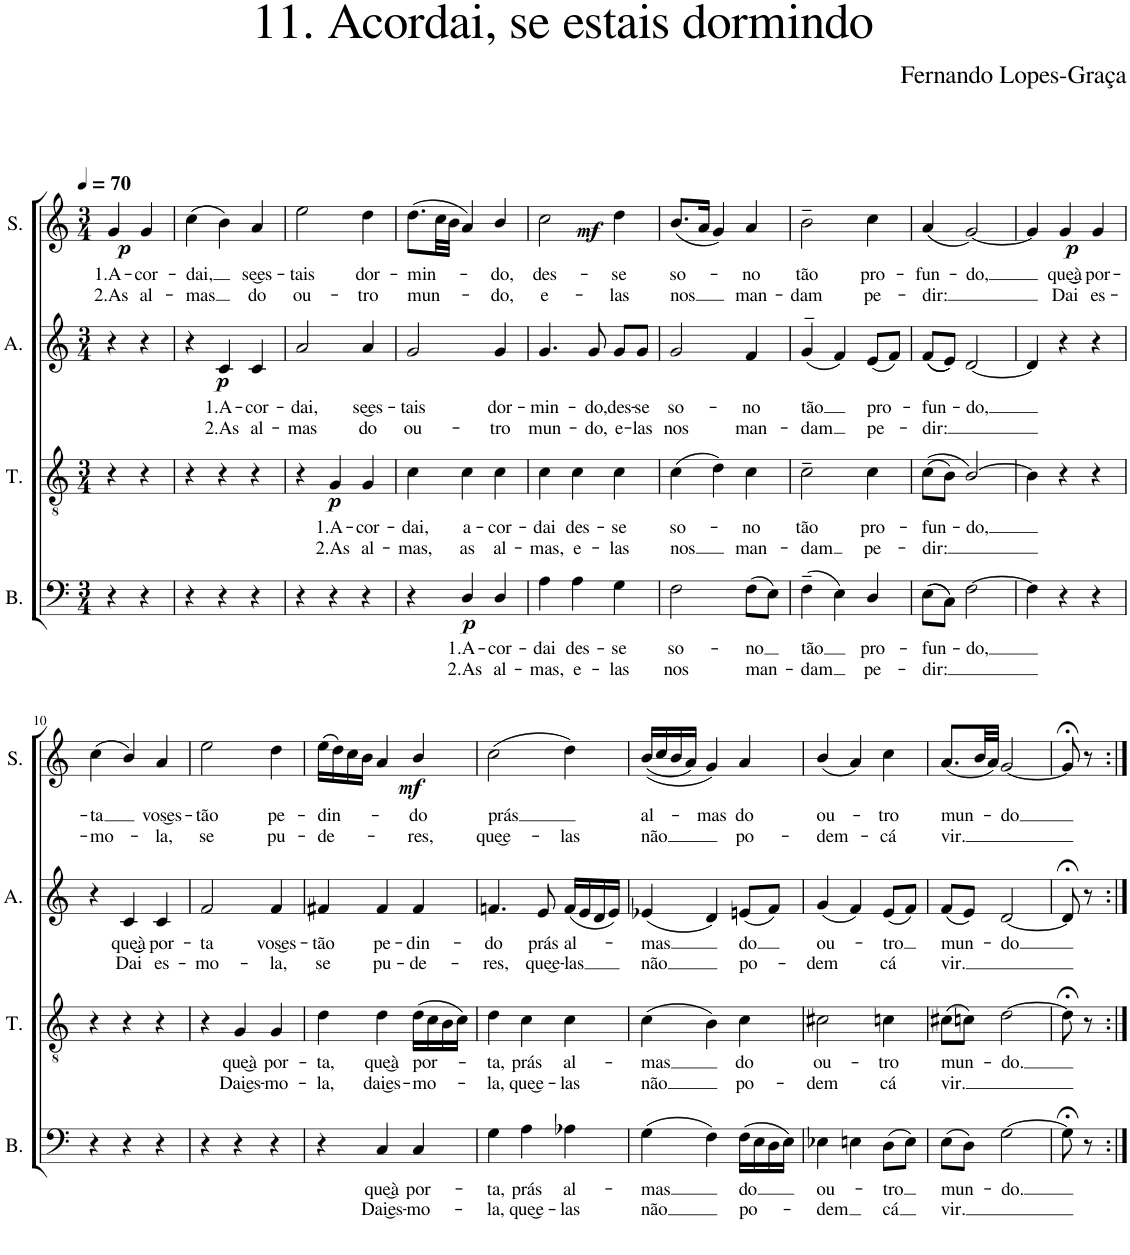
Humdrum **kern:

**kern	**text	**text	**dynam	**kern	**text	**text	**dynam	**kern	**text	**text	**dynam	**kern	**text	**text	**dynam
*part4	*part4	*part4	*part4	*part3	*part3	*part3	*part3	*part2	*part2	*part2	*part2	*part1	*part1	*part1	*part1
*staff4	*staff4	*staff4	*staff4	*staff3	*staff3	*staff3	*staff3	*staff2	*staff2	*staff2	*staff2	*staff1	*staff1	*staff1	*staff1
*I"B.	*	*	*	*I"T.	*	*	*	*I"A.	*	*	*	*I"S.	*	*	*
*I'B.	*	*	*	*I'T.	*	*	*	*I'A.	*	*	*	*I'S.	*	*	*
*clefF4	*	*	*	*clefGv2	*	*	*	*clefG2	*	*	*	*clefG2	*	*	*
*k[]	*	*	*	*k[]	*	*	*	*k[]	*	*	*	*k[]	*	*	*
*M3/4	*	*	*	*M3/4	*	*	*	*M3/4	*	*	*	*M3/4	*	*	*
*MM70	*	*	*	*MM70	*	*	*	*MM70	*	*	*	*MM70	*	*	*
=1	=1	=1	=1	=1	=1	=1	=1	=1	=1	=1	=1	=1	=1	=1	=1
!	!	!	!	!	!	!	!	!	!	!	!	!	!LO:LY:b	!LO:LY:b	!LO:DY:b
4r	.	.	.	4r	.	.	.	4r	.	.	.	4g/	1.A-	2.As	p
!	!	!	!	!	!	!	!	!	!	!	!	!	!LO:LY:b	!LO:LY:b	!
4r	.	.	.	4r	.	.	.	4r	.	.	.	4g/	-cor-	al-	.
=2	=2	=2	=2	=2	=2	=2	=2	=2	=2	=2	=2	=2	=2	=2	=2
!	!	!	!	!	!	!	!	!	!	!	!	!	!LO:LY:b	!LO:LY:b	!
4r	.	.	.	4r	.	.	.	4r	.	.	.	(4cc\	-dai,	-mas	.
!	!	!	!	!	!	!	!	!	!LO:LY:b	!LO:LY:b	!LO:DY:b	!	!	!	!
4r	.	.	.	4r	.	.	.	4c/	1.A-	2.As	p	4b\)	.	.	.
!	!	!	!	!	!	!	!	!	!LO:LY:b	!LO:LY:b	!	!	!LO:LY:b	!LO:LY:b	!
4r	.	.	.	4r	.	.	.	4c/	-cor-	al-	.	4a/	se͜es-	do	.
=3	=3	=3	=3	=3	=3	=3	=3	=3	=3	=3	=3	=3	=3	=3	=3
!	!	!	!	!	!	!	!	!	!LO:LY:b	!LO:LY:b	!	!	!LO:LY:b	!LO:LY:b	!
4r	.	.	.	4r	.	.	.	2a/	-dai,	-mas	.	2ee\	-tais	ou-	.
!	!	!	!	!	!LO:LY:b	!LO:LY:b	!LO:DY:b	!	!	!	!	!	!	!	!
4r	.	.	.	4G/	1.A-	2.As	p	.	.	.	.	.	.	.	.
!	!	!	!	!	!LO:LY:b	!LO:LY:b	!	!	!LO:LY:b	!LO:LY:b	!	!	!LO:LY:b	!LO:LY:b	!
4r	.	.	.	4G/	-cor-	al-	.	4a/	se͜es-	do	.	4dd\	dor-	-tro	.
=4	=4	=4	=4	=4	=4	=4	=4	=4	=4	=4	=4	=4	=4	=4	=4
!	!	!	!	!	!LO:LY:b	!LO:LY:b	!	!	!LO:LY:b	!LO:LY:b	!	!	!LO:LY:b	!LO:LY:b	!
4r	.	.	.	4c\	-dai,	-mas,	.	2g/	-tais	ou-	.	(8.dd\L	-min-	mun-	.
.	.	.	.	.	.	.	.	.	.	.	.	32cc\LL	.	.	.
.	.	.	.	.	.	.	.	.	.	.	.	32b\JJJ	.	.	.
!	!LO:LY:b	!LO:LY:b	!LO:DY:b	!	!LO:LY:b	!LO:LY:b	!	!	!	!	!	!	!	!	!
4D/	1.A-	2.As	p	4c\	a-	as	.	.	.	.	.	4a/)	.	.	.
!	!LO:LY:b	!LO:LY:b	!	!	!LO:LY:b	!LO:LY:b	!	!	!LO:LY:b	!LO:LY:b	!	!	!LO:LY:b	!LO:LY:b	!
4D/	-cor-	al-	.	4c\	-cor-	al-	.	4g/	dor-	-tro	.	4b/	-do,	-do,	.
=5	=5	=5	=5	=5	=5	=5	=5	=5	=5	=5	=5	=5	=5	=5	=5
!	!LO:LY:b	!LO:LY:b	!	!	!LO:LY:b	!LO:LY:b	!	!	!LO:LY:b	!LO:LY:b	!	!	!LO:LY:b	!LO:LY:b	!
4A\	-dai	-mas,	.	4c\	-dai	-mas,	.	4.g/	-min-	mun-	.	2cc\	des-	e-	.
!	!LO:LY:b	!LO:LY:b	!	!	!LO:LY:b	!LO:LY:b	!	!	!	!	!	!	!	!	!
4A\	des-	e-	.	4c\	des-	e-	.	.	.	.	.	.	.	.	.
!	!	!	!	!	!	!	!	!	!LO:LY:b	!LO:LY:b	!	!	!	!	!
.	.	.	.	.	.	.	.	8g/	-do,	-do,	.	.	.	.	.
!	!LO:LY:b	!LO:LY:b	!	!	!LO:LY:b	!LO:LY:b	!	!	!LO:LY:b	!LO:LY:b	!	!	!LO:LY:b	!LO:LY:b	!LO:DY:b
4G\	-se	-las	.	4c\	-se	-las	.	8g/L	des-	e-	.	4dd\	-se	-las	mf
!	!	!	!	!	!	!	!	!	!LO:LY:b	!LO:LY:b	!	!	!	!	!
.	.	.	.	.	.	.	.	8g/J	-se	-las	.	.	.	.	.
=6	=6	=6	=6	=6	=6	=6	=6	=6	=6	=6	=6	=6	=6	=6	=6
!	!LO:LY:b	!LO:LY:b	!	!	!LO:LY:b	!LO:LY:b	!	!	!LO:LY:b	!LO:LY:b	!	!	!LO:LY:b	!LO:LY:b	!
2F\	so-	nos	.	(4c\	so-	nos	.	2g/	so-	nos	.	(8.b/L	so-	nos	.
.	.	.	.	.	.	.	.	.	.	.	.	16a/Jk	.	.	.
.	.	.	.	4d\)	.	.	.	.	.	.	.	4g/)	.	.	.
!	!LO:LY:b	!LO:LY:b	!	!	!LO:LY:b	!LO:LY:b	!	!	!LO:LY:b	!LO:LY:b	!	!	!LO:LY:b	!LO:LY:b	!
(8F\L	-no	man-	.	4c\	-no	man-	.	4f/	-no	man-	.	4a/	-no	man-	.
8E\J)	.	.	.	.	.	.	.	.	.	.	.	.	.	.	.
=7	=7	=7	=7	=7	=7	=7	=7	=7	=7	=7	=7	=7	=7	=7	=7
!	!LO:LY:b	!LO:LY:b	!	!	!LO:LY:b	!LO:LY:b	!	!	!LO:LY:b	!LO:LY:b	!	!	!LO:LY:b	!LO:LY:b	!
(4F~\	tão	-dam	.	2c~\	tão	-dam	.	(4g~>/	tão	-dam	.	2b~\	tão	-dam	.
4E\)	.	.	.	.	.	.	.	4f/)	.	.	.	.	.	.	.
!	!LO:LY:b	!LO:LY:b	!	!	!LO:LY:b	!LO:LY:b	!	!	!LO:LY:b	!LO:LY:b	!	!	!LO:LY:b	!LO:LY:b	!
4D/	pro-	pe-	.	4c\	pro-	pe-	.	(8e/L	pro-	pe-	.	4cc\	pro-	pe-	.
.	.	.	.	.	.	.	.	8f/J)	.	.	.	.	.	.	.
=8	=8	=8	=8	=8	=8	=8	=8	=8	=8	=8	=8	=8	=8	=8	=8
!	!LO:LY:b	!LO:LY:b	!	!	!LO:LY:b	!LO:LY:b	!	!	!LO:LY:b	!LO:LY:b	!	!	!LO:LY:b	!LO:LY:b	!
((8E\L	-fun-	-dir:	.	((8c\L	-fun-	-dir:	.	((8f/L	-fun-	-dir:	.	(4a/	-fun-	-dir:	.
8C\J))	.	.	.	8B\J)	.	.	.	8e/J))	.	.	.	.	.	.	.
!	!LO:LY:b	!	!	!	!LO:LY:b	!	!	!	!LO:LY:b	!	!	!	!LO:LY:b	!	!
[2F\	-do,	.	.	[2B/)	-do,	.	.	[2d/	-do,	.	.	[2g/)	-do,	.	.
=9	=9	=9	=9	=9	=9	=9	=9	=9	=9	=9	=9	=9	=9	=9	=9
4F\]	.	.	.	4B\]	.	.	.	4d/]	.	.	.	4g/]	.	.	.
!	!	!	!	!	!	!	!	!	!	!	!	!	!LO:LY:b	!LO:LY:b	!LO:DY:b
4r	.	.	.	4r	.	.	.	4r	.	.	.	4g/	que͜͜à	Dai	p
!	!	!	!	!	!	!	!	!	!	!	!	!	!LO:LY:b	!LO:LY:b	!
4r	.	.	.	4r	.	.	.	4r	.	.	.	4g/	por-	es-	.
!!LO:LB:g=z
=10	=10	=10	=10	=10	=10	=10	=10	=10	=10	=10	=10	=10	=10	=10	=10
!	!	!	!	!	!	!	!	!	!	!	!	!	!LO:LY:b	!LO:LY:b	!
4r	.	.	.	4r	.	.	.	4r	.	.	.	(4cc\	-ta	-mo-	.
!	!	!	!	!	!	!	!	!	!LO:LY:b	!LO:LY:b	!	!	!	!	!
4r	.	.	.	4r	.	.	.	4c/	que͜͜à	Dai	.	4b/)	.	.	.
!	!	!	!	!	!	!	!	!	!LO:LY:b	!LO:LY:b	!	!	!LO:LY:b	!LO:LY:b	!
4r	.	.	.	4r	.	.	.	4c/	por-	es-	.	4a/	vos͜es-	-la,	.
=11	=11	=11	=11	=11	=11	=11	=11	=11	=11	=11	=11	=11	=11	=11	=11
!	!	!	!	!	!	!	!	!	!LO:LY:b	!LO:LY:b	!	!	!LO:LY:b	!LO:LY:b	!
4r	.	.	.	4r	.	.	.	2f/	-ta	-mo-	.	2ee\	-tão	se	.
!	!	!	!	!	!LO:LY:b	!LO:LY:b	!	!	!	!	!	!	!	!	!
4r	.	.	.	4G/	que͜à	Dai͜es-	.	.	.	.	.	.	.	.	.
!	!	!	!	!	!LO:LY:b	!LO:LY:b	!	!	!LO:LY:b	!LO:LY:b	!	!	!LO:LY:b	!LO:LY:b	!
4r	.	.	.	4G/	por-	-mo-	.	4f/	vos͜es-	-la,	.	4dd\	pe-	pu-	.
=12	=12	=12	=12	=12	=12	=12	=12	=12	=12	=12	=12	=12	=12	=12	=12
!	!	!	!	!	!LO:LY:b	!LO:LY:b	!	!	!LO:LY:b	!LO:LY:b	!	!	!LO:LY:b	!LO:LY:b	!
4r	.	.	.	4d\	-ta,	-la,	.	4f#X/	-tão	se	.	(16ee\LL	-din-	-de-	.
.	.	.	.	.	.	.	.	.	.	.	.	16dd\)	.	.	.
.	.	.	.	.	.	.	.	.	.	.	.	16cc\	.	.	.
.	.	.	.	.	.	.	.	.	.	.	.	16b\JJ	.	.	.
!	!LO:LY:b	!LO:LY:b	!	!	!LO:LY:b	!LO:LY:b	!	!	!LO:LY:b	!LO:LY:b	!	!	!	!	!
4C/	que͜à	Dai͜es-	.	4d\	que͜à	dai͜es-	.	4f#/	pe-	pu-	.	4a/	.	.	.
!	!LO:LY:b	!LO:LY:b	!	!	!LO:LY:b	!LO:LY:b	!	!	!LO:LY:b	!LO:LY:b	!	!	!LO:LY:b	!LO:LY:b	!LO:DY:b
4C/	por-	-mo-	.	(16d\LL	por-	-mo-	.	4f#/	-din-	-de-	.	4b/	-do	-res,	mf
.	.	.	.	16c\	.	.	.	.	.	.	.	.	.	.	.
.	.	.	.	16B\	.	.	.	.	.	.	.	.	.	.	.
.	.	.	.	16c\JJ)	.	.	.	.	.	.	.	.	.	.	.
=13	=13	=13	=13	=13	=13	=13	=13	=13	=13	=13	=13	=13	=13	=13	=13
!	!LO:LY:b	!LO:LY:b	!	!	!LO:LY:b	!LO:LY:b	!	!	!LO:LY:b	!LO:LY:b	!	!	!LO:LY:b	!LO:LY:b	!
4G\	-ta,	-la,	.	4d\	-ta,	-la,	.	4.fn/	-do	-res,	.	(2cc\	prás	que͜e-	.
!	!LO:LY:b	!LO:LY:b	!	!	!LO:LY:b	!LO:LY:b	!	!	!	!	!	!	!	!	!
4A\	prás	que͜e-	.	4c\	prás	que͜e-	.	.	.	.	.	.	.	.	.
!	!	!	!	!	!	!	!	!	!LO:LY:b	!LO:LY:b	!	!	!	!	!
.	.	.	.	.	.	.	.	8e/	prás	que͜e-	.	.	.	.	.
!	!LO:LY:b	!LO:LY:b	!	!	!LO:LY:b	!LO:LY:b	!	!	!LO:LY:b	!LO:LY:b	!	!	!	!LO:LY:b	!
4A-X\	al-	-las	.	4c\	al-	-las	.	(16f/LL	al-	-las	.	4dd\)	.	-las	.
.	.	.	.	.	.	.	.	16e/	.	.	.	.	.	.	.
.	.	.	.	.	.	.	.	16d/	.	.	.	.	.	.	.
.	.	.	.	.	.	.	.	16e/JJ)	.	.	.	.	.	.	.
=14	=14	=14	=14	=14	=14	=14	=14	=14	=14	=14	=14	=14	=14	=14	=14
!	!LO:LY:b	!LO:LY:b	!	!	!LO:LY:b	!LO:LY:b	!	!	!LO:LY:b	!LO:LY:b	!	!	!LO:LY:b	!LO:LY:b	!
(4G\	-mas	não	.	(4c\	-mas	não	.	(4e-X/	-mas	não	.	((16b/LL	al-	não	.
.	.	.	.	.	.	.	.	.	.	.	.	16cc/	.	.	.
.	.	.	.	.	.	.	.	.	.	.	.	16b/	.	.	.
.	.	.	.	.	.	.	.	.	.	.	.	16a/JJ)	.	.	.
!	!	!	!	!	!	!	!	!	!	!	!	!	!LO:LY:b	!	!
4F\)	.	.	.	4B\)	.	.	.	4d/)	.	.	.	4g/)	-mas	.	.
!	!LO:LY:b	!LO:LY:b	!	!	!LO:LY:b	!LO:LY:b	!	!	!LO:LY:b	!LO:LY:b	!	!	!LO:LY:b	!LO:LY:b	!
(16F\LL	do	po-	.	4c\	do	po-	.	(8en/L	do	po-	.	4a/	do	po-	.
16E\	.	.	.	.	.	.	.	.	.	.	.	.	.	.	.
16D\	.	.	.	.	.	.	.	8f/J)	.	.	.	.	.	.	.
16E\JJ)	.	.	.	.	.	.	.	.	.	.	.	.	.	.	.
=15	=15	=15	=15	=15	=15	=15	=15	=15	=15	=15	=15	=15	=15	=15	=15
!	!LO:LY:b	!LO:LY:b	!	!	!LO:LY:b	!LO:LY:b	!	!	!LO:LY:b	!LO:LY:b	!	!	!LO:LY:b	!LO:LY:b	!
4E-X\	ou-	-dem	.	2c#X\	ou-	-dem	.	(4g/	ou-	-dem	.	(4b/	ou-	-dem-	.
4En\	.	.	.	.	.	.	.	4f/)	.	.	.	4a/)	.	.	.
!	!LO:LY:b	!LO:LY:b	!	!	!LO:LY:b	!LO:LY:b	!	!	!LO:LY:b	!LO:LY:b	!	!	!LO:LY:b	!LO:LY:b	!
(8D\L	-tro	cá	.	4cn\	-tro	cá	.	(8e/L	-tro	cá	.	4cc\	-tro	-cá	.
8E\J)	.	.	.	.	.	.	.	8f/J)	.	.	.	.	.	.	.
=16	=16	=16	=16	=16	=16	=16	=16	=16	=16	=16	=16	=16	=16	=16	=16
!	!LO:LY:b	!LO:LY:b	!	!	!LO:LY:b	!LO:LY:b	!	!	!LO:LY:b	!LO:LY:b	!	!	!LO:LY:b	!LO:LY:b	!
(8E\L	mun-	vir.	.	(8c#X\L	mun-	vir.	.	(8f/L	mun-	vir.	.	(8.a/L	mun-	vir.	.
8D\J)	.	.	.	8cn\J)	.	.	.	8e/J)	.	.	.	.	.	.	.
.	.	.	.	.	.	.	.	.	.	.	.	32b/LL	.	.	.
.	.	.	.	.	.	.	.	.	.	.	.	32a/JJJ)	.	.	.
!	!LO:LY:b	!	!	!	!LO:LY:b	!	!	!	!LO:LY:b	!	!	!	!LO:LY:b	!	!
[2G\	-do.	.	.	[2d\	-do.	.	.	[2d/	-do	.	.	[2g/	-do	.	.
=17	=17	=17	=17	=17	=17	=17	=17	=17	=17	=17	=17	=17	=17	=17	=17
8G;<\]	.	.	.	8d;<\]	.	.	.	8d;</]	.	.	.	8g;</]	.	.	.
8r	.	.	.	8r	.	.	.	8r	.	.	.	8r	.	.	.
=:|!	=:|!	=:|!	=:|!	=:|!	=:|!	=:|!	=:|!	=:|!	=:|!	=:|!	=:|!	=:|!	=:|!	=:|!	=:|!
*-	*-	*-	*-	*-	*-	*-	*-	*-	*-	*-	*-	*-	*-	*-	*-
